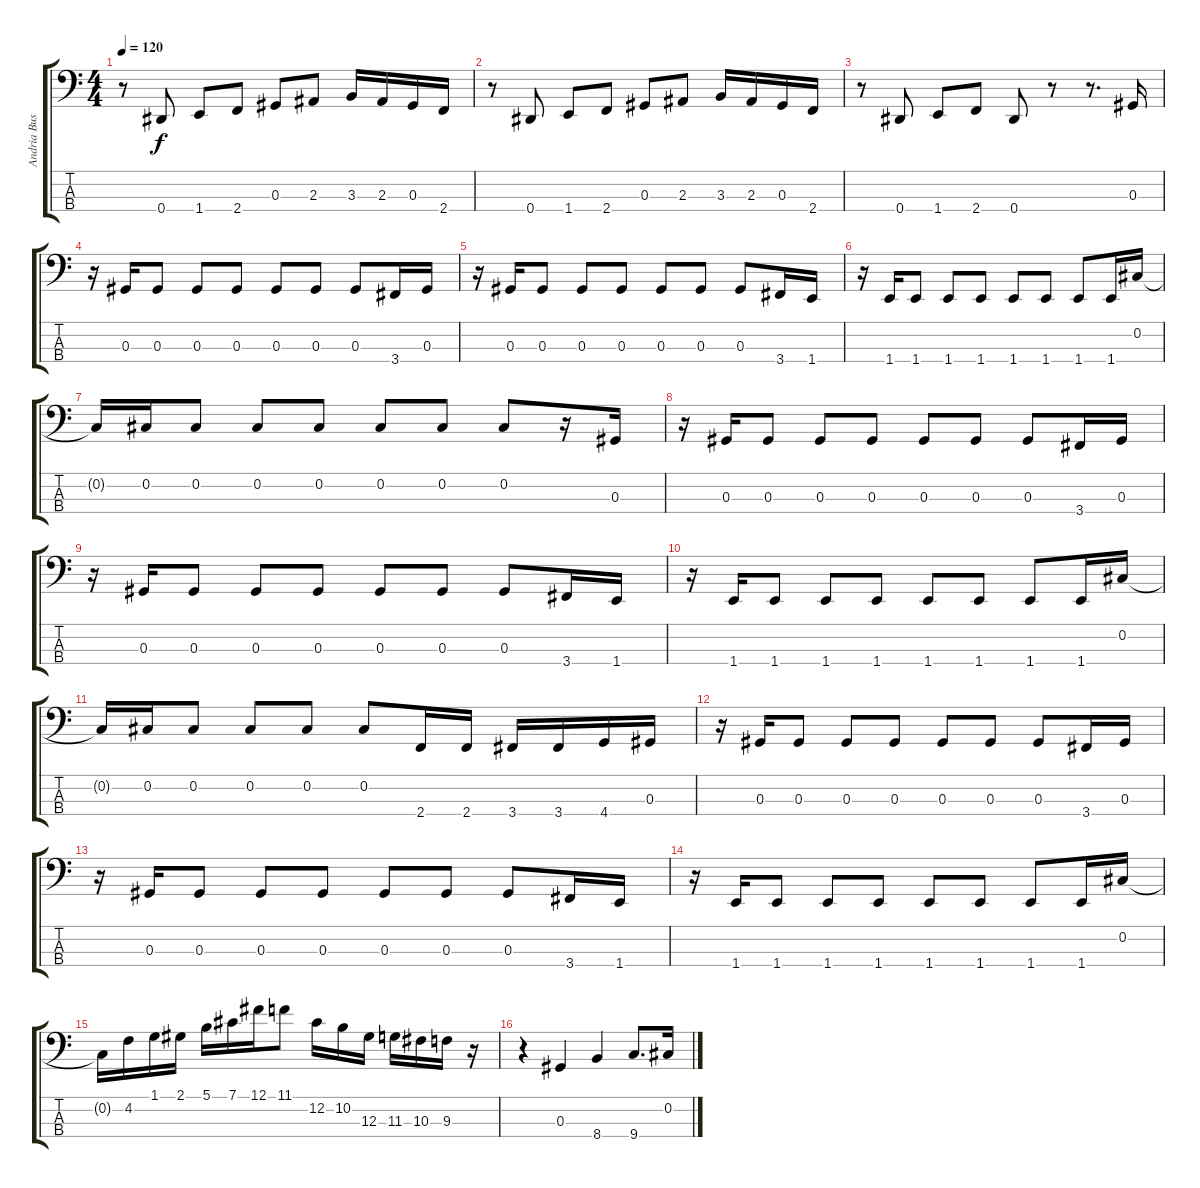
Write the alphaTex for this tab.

\track ("Andria Busic" "Andria Bus") {instrument electricbassfinger}
\staff {score tabs}
\tuning (Gb2 Db2 Ab1 Eb1) {hide}
\ts (4 4)
\tempo 120
\clef f4
\ks c
r.8{dy f} 0.4.8 1.4.8 2.4.8 0.3.8 2.3.8 3.3.16 2.3.16 0.3.16 2.4.16 |
r.8 0.4.8 1.4.8 2.4.8 0.3.8 2.3.8 3.3.16 2.3.16 0.3.16 2.4.16 |
r.8 0.4.8 1.4.8 2.4.8 0.4.8 r.8 r.8{d} 0.3.16 |
r.16 0.3.16 0.3.8 0.3.8 0.3.8 0.3.8 0.3.8 0.3.8 3.4.16 0.3.16 |
r.16 0.3.16 0.3.8 0.3.8 0.3.8 0.3.8 0.3.8 0.3.8 3.4.16 1.4.16 |
r.16 1.4.16 1.4.8 1.4.8 1.4.8 1.4.8 1.4.8 1.4.8 1.4.16 0.2.16 |
0.2{t}.16 0.2.16 0.2.8 0.2.8 0.2.8 0.2.8 0.2.8 0.2.8 r.16 0.3.16 |
r.16 0.3.16 0.3.8 0.3.8 0.3.8 0.3.8 0.3.8 0.3.8 3.4.16 0.3.16 |
r.16 0.3.16 0.3.8 0.3.8 0.3.8 0.3.8 0.3.8 0.3.8 3.4.16 1.4.16 |
r.16 1.4.16 1.4.8 1.4.8 1.4.8 1.4.8 1.4.8 1.4.8 1.4.16 0.2.16 |
0.2{t}.16 0.2.16 0.2.8 0.2.8 0.2.8 0.2.8 2.4.16 2.4.16 3.4.16 3.4.16 4.4.16 0.3.16 |
r.16 0.3.16 0.3.8 0.3.8 0.3.8 0.3.8 0.3.8 0.3.8 3.4.16 0.3.16 |
r.16 0.3.16 0.3.8 0.3.8 0.3.8 0.3.8 0.3.8 0.3.8 3.4.16 1.4.16 |
r.16 1.4.16 1.4.8 1.4.8 1.4.8 1.4.8 1.4.8 1.4.8 1.4.16 0.2.16 |
0.2{t}.16 4.2.16 1.1.16 2.1.16 5.1.16 7.1.16 12.1.16 11.1.8 12.2.16 10.2.16 12.3.16 11.3.16 10.3.16 9.3.16 r.16 |
r.4 0.3.4 8.4.4 9.4.8{d} 0.2.16
